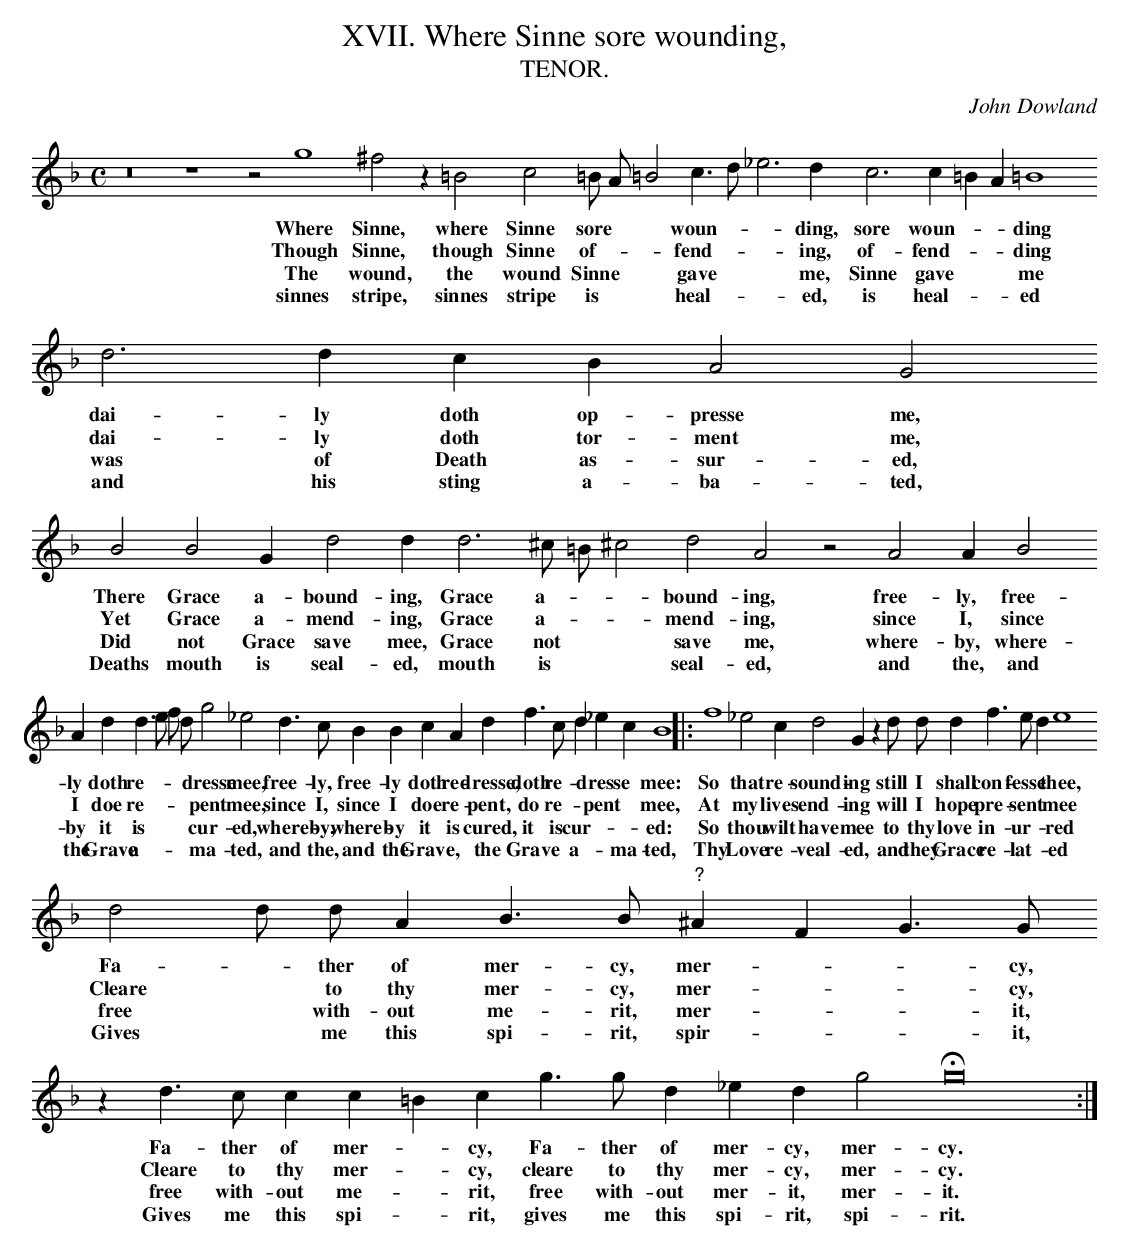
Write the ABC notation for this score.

X:1
T:XVII. Where Sinne sore wounding,
T:TENOR.
C: John Dowland
L:1/4
M:C
K:G dor -8va
z8 z4 z2 g4 ^f2 z =B2 c2 =B/ A/ =B2 c > d _e3 d c3 c =B A =B4
w: Where Sinne, where Sinne  sore * * woun- * * ding, sore woun- * * ding
w: Though Sinne, though Sinne of- * * fend- * * ing, of- fend- * * ding
w: The wound, the wound Sinne * * gave * * me,  Sinne gave * * me
w: sinnes stripe, sinnes stripe  is * * heal- * * ed,  is heal- * * ed
d3 d c B A2 G2
w: dai- ly doth op- presse me,
w: dai- ly doth tor- ment me,
w: was of Death as- sur- ed,
w: and his sting a- ba- ted,
B2 B2 G d2 d d3 ^c/ =B/ ^c2 d2 A2 z2 A2 A B2 A d d > e f/ d/ g2 _e2 d > c B B c A d f > c d _e c B4
w: There Grace a-  bound- ing, Grace a- * * bound- ing, free- ly, free- ly doth re- * * * dresse mee, free- ly, free- ly doth re- dresse, doth re- * dresse * mee:
w: Yet Grace a- mend- ing, Grace a- * * mend- ing,  since I, since I doe re- * * * pent mee, since I, since I doe re- pent, do re- * pent * mee,
w: Did not Grace save mee, Grace not * * save me,  where- by, where- by it is * * * cur- ed, where- by, where- by it is cured, it is cur- * * ed:
w: Deaths mouth is seal- ed, mouth is * * seal- ed, and the, and the Grave a- * * * ma- ted, and the, and the Grave,  * the Grave * a- * ma- ted,
|:f4 _e2 c d2 G z d/ d/ d f > e d e4
w: So that re- sound- ing still I shall con- fesse * thee,
w:At my lives end- ing will I hope pre- sent * mee
w:So thou wilt have mee to thy love in- ur- * red
w:Thy Love re- veal- ed, and they Grace re- lat- * ed
d2 d/ d/ A B > B "?"^A F G > G
w:  Fa- * ther of mer- cy, mer- * * cy,
w: Cleare * to thy mer- cy, mer- * * cy,
w:free * with- out me- rit, mer- * * it,
w:Gives * me this spi- rit, spir- * * it,
z d > c c c =B c g > g d _e d g2 Hg8 :|
w: Fa- ther of mer- * cy, Fa- ther of mer- cy, mer- cy.
w: Cleare to thy mer- * cy, cleare to thy mer- cy, mer- cy.
w:free with- out me- * rit, free with- out mer- it, mer- it.
w:Gives me this spi- * rit, gives me this spi- rit, spi- rit.
